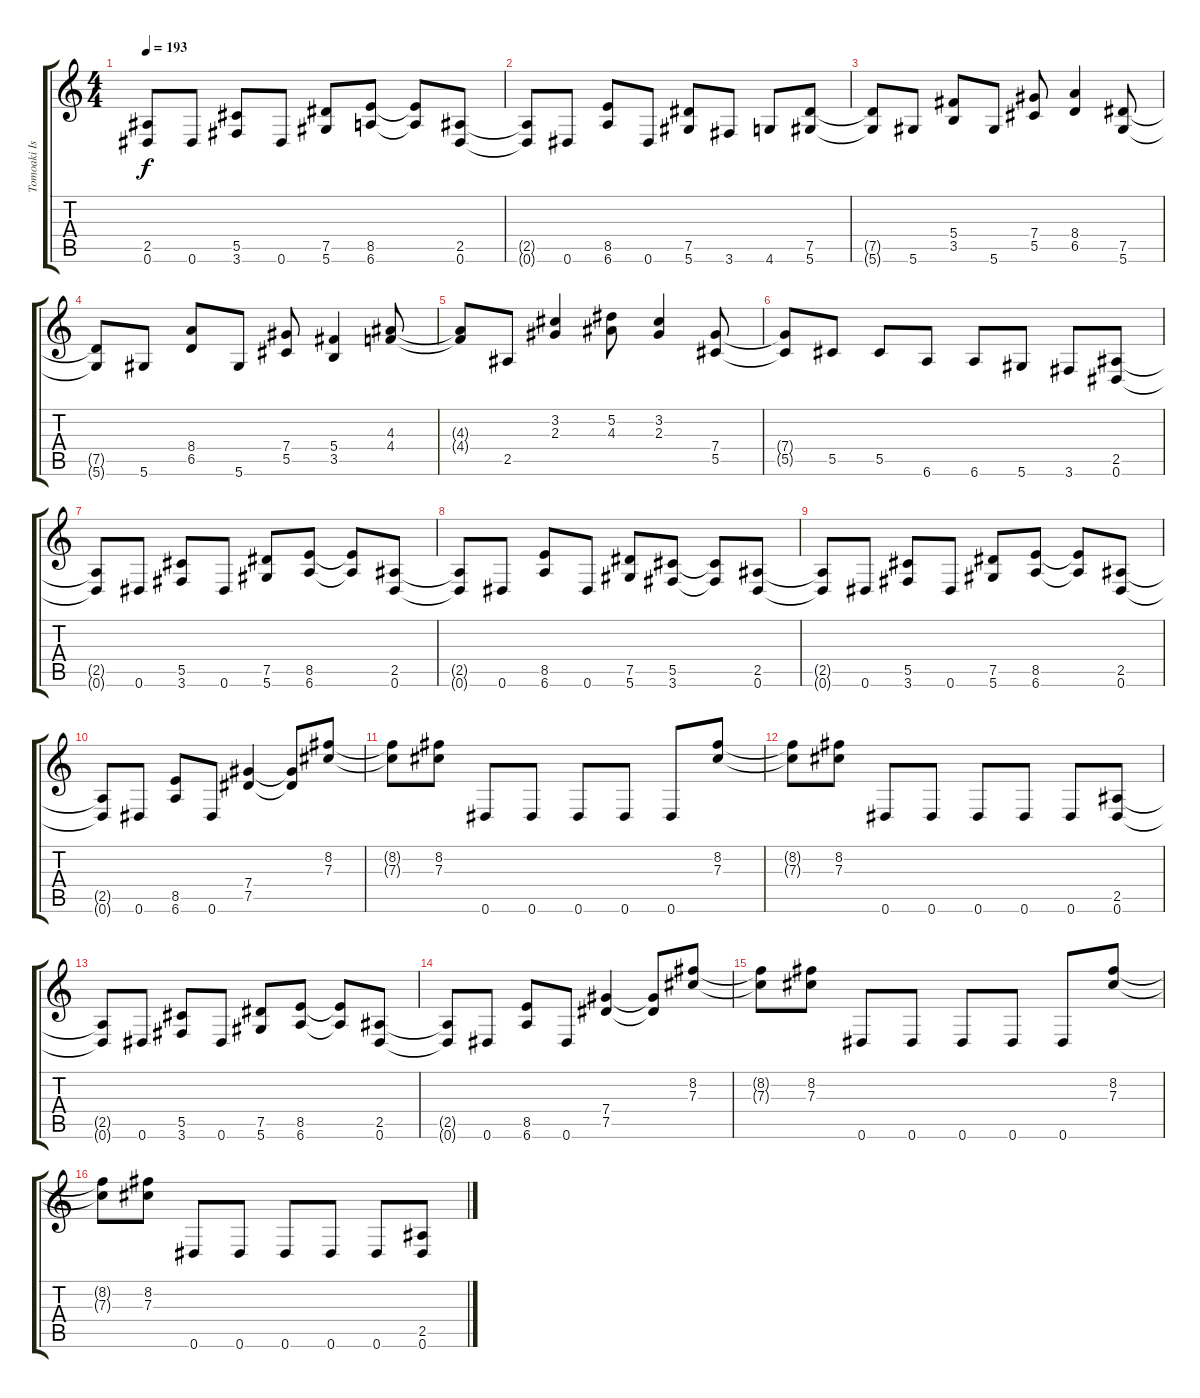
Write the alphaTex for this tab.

\track ("Tomoaki Ishizuka (Pata)" "Tomoaki Is") {instrument distortionguitar}
\staff {score tabs}
\tuning (Eb4 Bb3 Gb3 Db3 Ab2 Eb2) {hide}
\ts (4 4)
\tempo 193
\clef g2
\ks c
(2.5{t} 0.6{t}).8{dy f} 0.6.8 (5.5 3.6).8 0.6.8 (7.5 5.6).8 (8.5 6.6).8 (8.5{t} 6.6{t}).8 (2.5 0.6).8 |
(2.5{t} 0.6{t}).8 0.6.8 (8.5 6.6).8 0.6.8 (7.5 5.6).8 3.6.8 4.6.8 (7.5 5.6).8 |
(7.5{t} 5.6{t}).8 5.6.8 (5.4 3.5).8 5.6.8 (7.4 5.5).8 (8.4 6.5).4 (7.5 5.6).8 |
(7.5{t} 5.6{t}).8 5.6.8 (8.4 6.5).8 5.6.8 (7.4 5.5).8 (5.4 3.5).4 (4.3 4.4).8 |
(4.3{t} 4.4{t}).8 2.5.8 (3.2 2.3).4 (5.2 4.3).8 (3.2 2.3).4 (7.4 5.5).8 |
(7.4{t} 5.5{t}).8 5.5.8 5.5.8 6.6.8 6.6.8 5.6.8 3.6.8 (2.5 0.6).8 |
(2.5{t} 0.6{t}).8 0.6.8 (5.5 3.6).8 0.6.8 (7.5 5.6).8 (8.5 6.6).8 (8.5{t} 6.6{t}).8 (2.5 0.6).8 |
(2.5{t} 0.6{t}).8 0.6.8 (8.5 6.6).8 0.6.8 (7.5 5.6).8 (5.5 3.6).8 (5.5{t} 3.6{t}).8 (2.5 0.6).8 |
(2.5{t} 0.6{t}).8 0.6.8 (5.5 3.6).8 0.6.8 (7.5 5.6).8 (8.5 6.6).8 (8.5{t} 6.6{t}).8 (2.5 0.6).8 |
(2.5{t} 0.6{t}).8 0.6.8 (8.5 6.6).8 0.6.8 (7.4 7.5).4 (7.4{t} 7.5{t}).8 (8.2 7.3).8 |
(8.2{t} 7.3{t}).8 (8.2 7.3).8 0.6.8 0.6.8 0.6.8 0.6.8 0.6.8 (8.2 7.3).8 |
(8.2{t} 7.3{t}).8 (8.2 7.3).8 0.6.8 0.6.8 0.6.8 0.6.8 0.6.8 (2.5 0.6).8 |
(2.5{t} 0.6{t}).8 0.6.8 (5.5 3.6).8 0.6.8 (7.5 5.6).8 (8.5 6.6).8 (8.5{t} 6.6{t}).8 (2.5 0.6).8 |
(2.5{t} 0.6{t}).8 0.6.8 (8.5 6.6).8 0.6.8 (7.4 7.5).4 (7.4{t} 7.5{t}).8 (8.2 7.3).8 |
(8.2{t} 7.3{t}).8 (8.2 7.3).8 0.6.8 0.6.8 0.6.8 0.6.8 0.6.8 (8.2 7.3).8 |
(8.2{t} 7.3{t}).8 (8.2 7.3).8 0.6.8 0.6.8 0.6.8 0.6.8 0.6.8 (2.5 0.6).8
